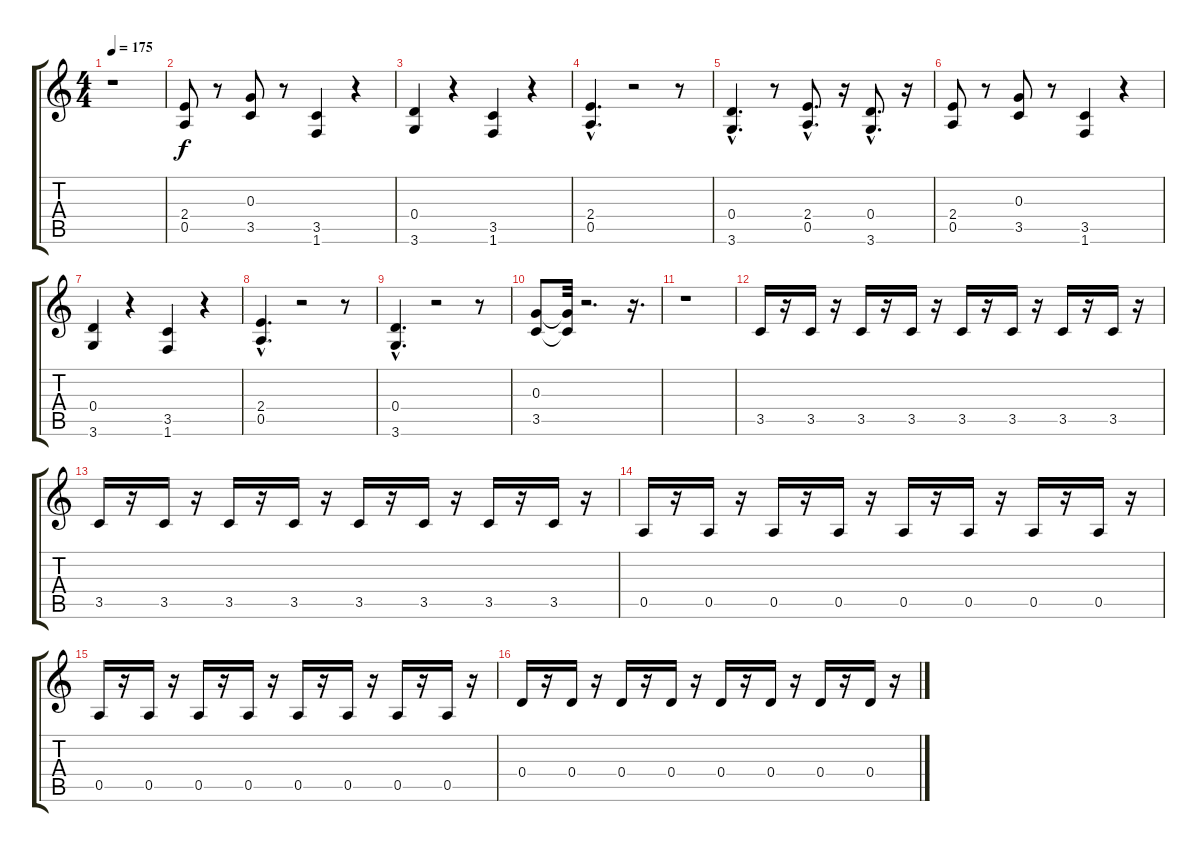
\track "" {instrument overdrivenguitar}
\staff {score tabs}
\tuning (E4 B3 G3 D3 A2 E2) {hide}
\ts (4 4)
\tempo 175
\clef g2
\ks c
r.1{dy f instrument overdrivenguitar} |
(2.4 0.5).8 r.8 (0.3 3.5).8 r.8 (3.5 1.6).4 r.4 |
(0.4 3.6).4 r.4 (3.5 1.6).4 r.4 |
(2.4{hac} 0.5{hac}).4{d} r.2 r.8 |
(0.4{hac} 3.6{hac}).4{d} r.8 (2.4{hac} 0.5{hac}).8{d} r.16 (0.4{hac} 3.6{hac}).8{d} r.16 |
(2.4 0.5).8 r.8 (0.3 3.5).8 r.8 (3.5 1.6).4 r.4 |
(0.4 3.6).4 r.4 (3.5 1.6).4 r.4 |
(2.4{hac} 0.5{hac}).4{d} r.2 r.8 |
(0.4{hac} 3.6{hac}).4{d} r.2 r.8 |
(0.3 3.5).8 (0.3{t} 3.5{t}).32 r.2{d} r.16{d} |
r.1 |
3.5.16 r.16 3.5.16 r.16 3.5.16 r.16 3.5.16 r.16 3.5.16 r.16 3.5.16 r.16 3.5.16 r.16 3.5.16 r.16 |
3.5.16 r.16 3.5.16 r.16 3.5.16 r.16 3.5.16 r.16 3.5.16 r.16 3.5.16 r.16 3.5.16 r.16 3.5.16 r.16 |
0.5.16 r.16 0.5.16 r.16 0.5.16 r.16 0.5.16 r.16 0.5.16 r.16 0.5.16 r.16 0.5.16 r.16 0.5.16 r.16 |
0.5.16 r.16 0.5.16 r.16 0.5.16 r.16 0.5.16 r.16 0.5.16 r.16 0.5.16 r.16 0.5.16 r.16 0.5.16 r.16 |
0.4.16 r.16 0.4.16 r.16 0.4.16 r.16 0.4.16 r.16 0.4.16 r.16 0.4.16 r.16 0.4.16 r.16 0.4.16 r.16
